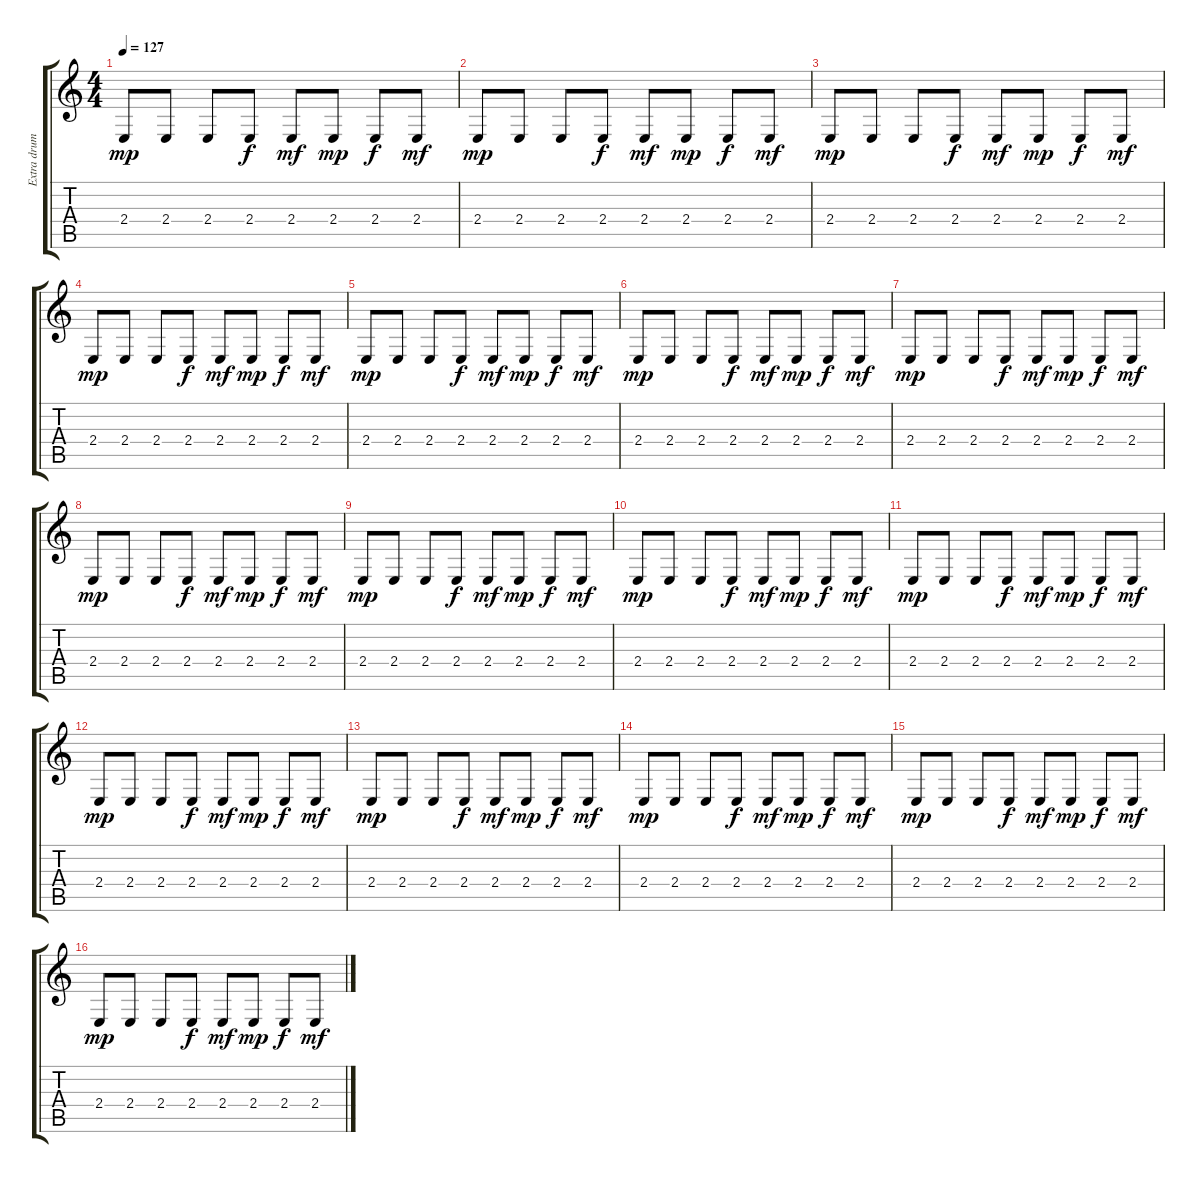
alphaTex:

\track ("Extra drum 2" "Extra drum") {instrument melodictom}
\staff {score tabs}
\tuning (E4 B3 G3 D3 A2 E2) {hide}
\ts (4 4)
\tempo 127
\clef g2
\ks c
2.4.8{dy mp instrument melodictom} 2.4.8 2.4.8 2.4.8{dy f} 2.4.8{dy mf} 2.4.8{dy mp} 2.4.8{dy f} 2.4.8{dy mf} |
2.4.8{dy mp} 2.4.8 2.4.8 2.4.8{dy f} 2.4.8{dy mf} 2.4.8{dy mp} 2.4.8{dy f} 2.4.8{dy mf} |
2.4.8{dy mp} 2.4.8 2.4.8 2.4.8{dy f} 2.4.8{dy mf} 2.4.8{dy mp} 2.4.8{dy f} 2.4.8{dy mf} |
2.4.8{dy mp} 2.4.8 2.4.8 2.4.8{dy f} 2.4.8{dy mf} 2.4.8{dy mp} 2.4.8{dy f} 2.4.8{dy mf} |
2.4.8{dy mp} 2.4.8 2.4.8 2.4.8{dy f} 2.4.8{dy mf} 2.4.8{dy mp} 2.4.8{dy f} 2.4.8{dy mf} |
2.4.8{dy mp} 2.4.8 2.4.8 2.4.8{dy f} 2.4.8{dy mf} 2.4.8{dy mp} 2.4.8{dy f} 2.4.8{dy mf} |
2.4.8{dy mp} 2.4.8 2.4.8 2.4.8{dy f} 2.4.8{dy mf} 2.4.8{dy mp} 2.4.8{dy f} 2.4.8{dy mf} |
2.4.8{dy mp} 2.4.8 2.4.8 2.4.8{dy f} 2.4.8{dy mf} 2.4.8{dy mp} 2.4.8{dy f} 2.4.8{dy mf} |
2.4.8{dy mp} 2.4.8 2.4.8 2.4.8{dy f} 2.4.8{dy mf} 2.4.8{dy mp} 2.4.8{dy f} 2.4.8{dy mf} |
2.4.8{dy mp} 2.4.8 2.4.8 2.4.8{dy f} 2.4.8{dy mf} 2.4.8{dy mp} 2.4.8{dy f} 2.4.8{dy mf} |
2.4.8{dy mp} 2.4.8 2.4.8 2.4.8{dy f} 2.4.8{dy mf} 2.4.8{dy mp} 2.4.8{dy f} 2.4.8{dy mf} |
2.4.8{dy mp} 2.4.8 2.4.8 2.4.8{dy f} 2.4.8{dy mf} 2.4.8{dy mp} 2.4.8{dy f} 2.4.8{dy mf} |
2.4.8{dy mp} 2.4.8 2.4.8 2.4.8{dy f} 2.4.8{dy mf} 2.4.8{dy mp} 2.4.8{dy f} 2.4.8{dy mf} |
2.4.8{dy mp} 2.4.8 2.4.8 2.4.8{dy f} 2.4.8{dy mf} 2.4.8{dy mp} 2.4.8{dy f} 2.4.8{dy mf} |
2.4.8{dy mp} 2.4.8 2.4.8 2.4.8{dy f} 2.4.8{dy mf} 2.4.8{dy mp} 2.4.8{dy f} 2.4.8{dy mf} |
2.4.8{dy mp} 2.4.8 2.4.8 2.4.8{dy f} 2.4.8{dy mf} 2.4.8{dy mp} 2.4.8{dy f} 2.4.8{dy mf}
